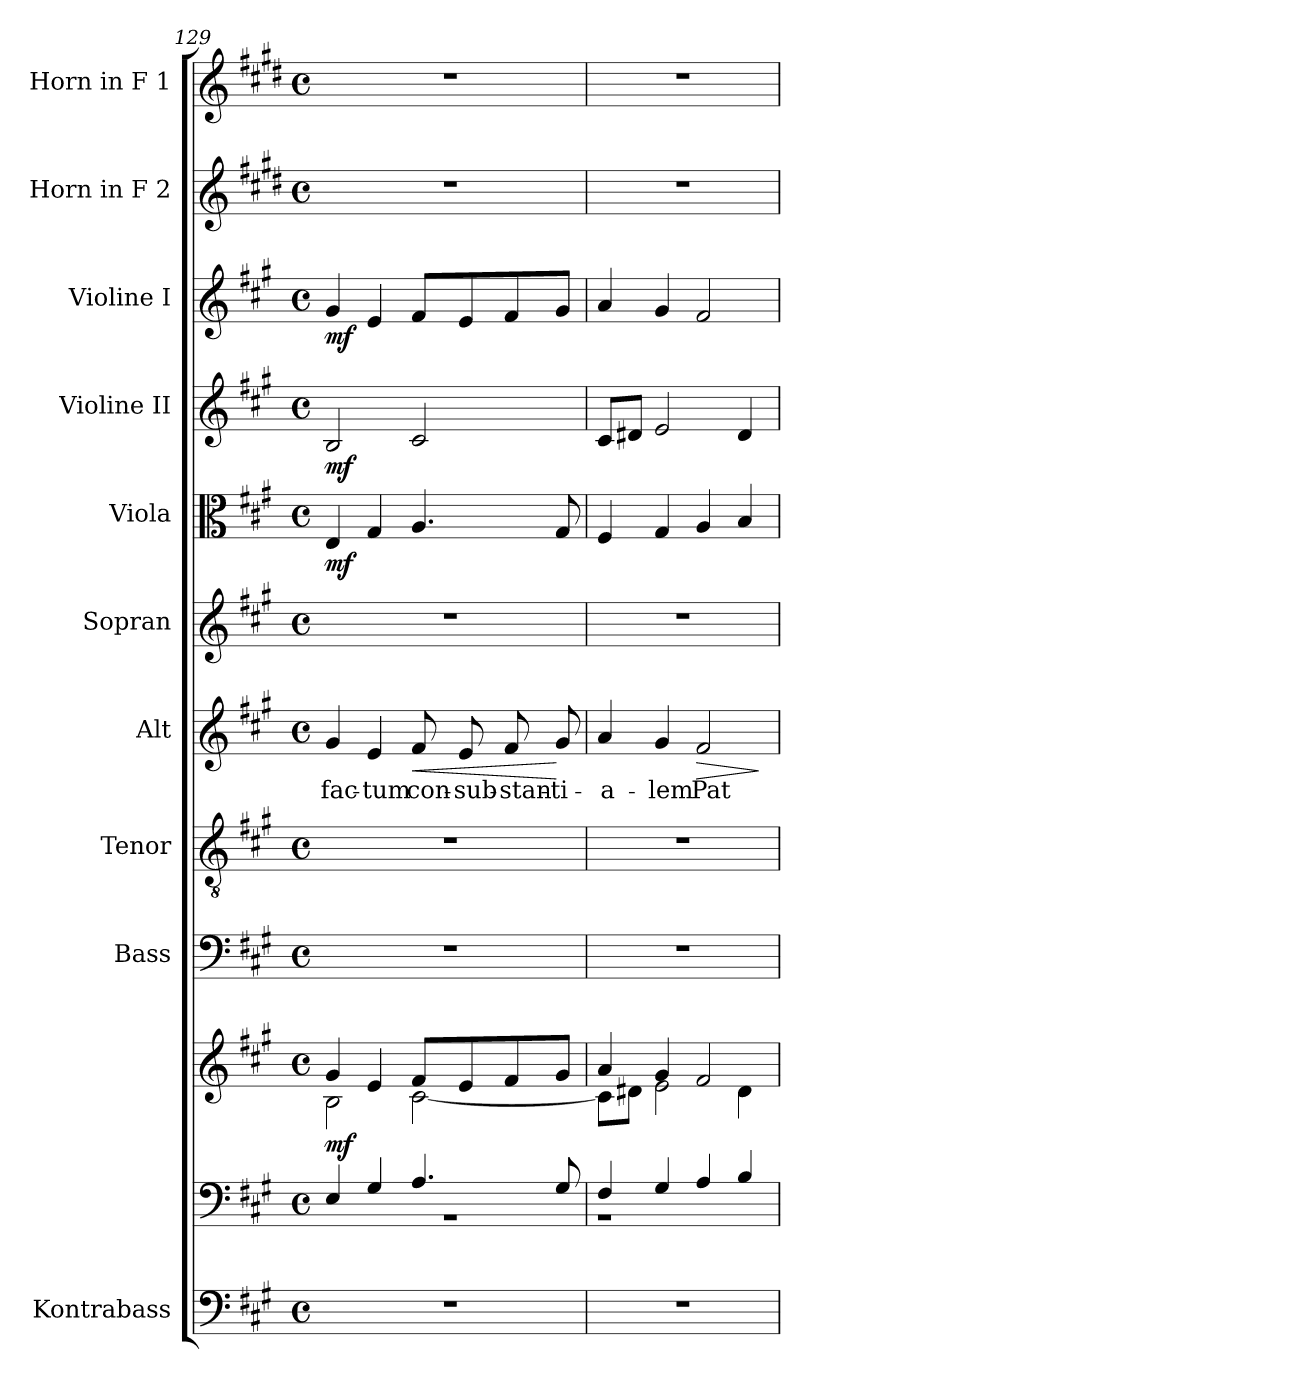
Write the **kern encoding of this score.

**kern	**kern	**kern	**dynam	**kern	**kern	**kern	**text	**dynam	**kern	**kern	**dynam	**kern	**dynam	**kern	**dynam	**kern	**kern
*part11	*part10	*part10	*part10	*part9	*part8	*part7	*part7	*part7	*part6	*part5	*part5	*part4	*part4	*part3	*part3	*part2	*part1
*staff12	*staff11	*staff10	*staff10/11	*staff9	*staff8	*staff7	*staff7	*staff7	*staff6	*staff5	*staff5	*staff4	*staff4	*staff3	*staff3	*staff2	*staff1
*I"Kontrabass	*	*	*	*I"Bass	*I"Tenor	*I"Alt	*	*	*I"Sopran	*I"Viola	*	*I"Violine II	*	*I"Violine I	*	*I"Horn in F 2	*I"Horn in F 1
*I'Kb.	*	*	*	*I'B.	*I'T.	*I'A.	*	*	*I'S.	*I'Vla.	*	*I'Vl. II	*	*I'Vl. I	*	*	*
*clefF4	*clefF4	*clefG2	*	*clefF4	*clefGv2	*clefG2	*	*	*clefG2	*clefC3	*	*clefG2	*	*clefG2	*	*clefG2	*clefG2
*ITrd7c12	*	*	*	*	*	*	*	*	*	*	*	*	*	*	*	*ITrd4c7	*ITrd4c7
*k[f#c#g#]	*k[f#c#g#]	*k[f#c#g#]	*	*k[f#c#g#]	*k[f#c#g#]	*k[f#c#g#]	*	*	*k[f#c#g#]	*k[f#c#g#]	*	*k[f#c#g#]	*	*k[f#c#g#]	*	*k[f#c#g#]	*k[f#c#g#]
*A:	*A:	*A:	*	*A:	*A:	*A:	*	*	*A:	*A:	*	*A:	*	*A:	*	*A:	*A:
*M4/4	*M4/4	*M4/4	*	*M4/4	*M4/4	*M4/4	*	*	*M4/4	*M4/4	*	*M4/4	*	*M4/4	*	*M4/4	*M4/4
*met(c)	*met(c)	*met(c)	*	*met(c)	*met(c)	*met(c)	*	*	*met(c)	*met(c)	*	*met(c)	*	*met(c)	*	*met(c)	*met(c)
=129	=129	=129	=129	=129	=129	=129	=129	=129	=129	=129	=129	=129	=129	=129	=129	=129	=129
*	*^	*^	*	*	*	*	*	*	*	*	*	*	*	*	*	*	*
!	!	!	!	!	!LO:DY:b	!	!	!	!LO:LY:b	!	!	!	!LO:DY:b	!	!LO:DY:b	!	!LO:DY:b	!	!
1r	4E/	1rBB	4g#/	2B\	mf	1r	1r	4g#/	fac-	.	1r	4E/	mf	2B/	mf	4g#/	mf	1r	1r
!	!	!	!	!	!	!	!	!	!LO:LY:b	!	!	!	!	!	!	!	!	!	!
.	4G#/	.	4e/	.	.	.	.	4e/	-tum	.	.	4G#/	.	.	.	4e/	.	.	.
!	!	!	!	!	!	!	!	!	!LO:LY:b	!LO:HP:b	!	!	!	!	!	!	!	!	!
.	4.A/	.	8f#/L	[<2c#\	.	.	.	8f#/	con-	<	.	4.A/	.	2c#/	.	8f#/L	.	.	.
!	!	!	!	!	!	!	!	!	!LO:LY:b	!	!	!	!	!	!	!	!	!	!
.	.	.	8e/	.	.	.	.	8e/	-sub-	.	.	.	.	.	.	8e/	.	.	.
!	!	!	!	!	!	!	!	!	!LO:LY:b	!	!	!	!	!	!	!	!	!	!
.	.	.	8f#/	.	.	.	.	8f#/	-stan-	.	.	.	.	.	.	8f#/	.	.	.
!	!	!	!	!	!	!	!	!	!LO:LY:b	!	!	!	!	!	!	!	!	!	!
.	8G#/	.	8g#/J	.	.	.	.	8g#/	-ti-	[	.	8G#/	.	.	.	8g#/J	.	.	.
=130	=130	=130	=130	=130	=130	=130	=130	=130	=130	=130	=130	=130	=130	=130	=130	=130	=130	=130	=130
!	!	!	!	!	!	!	!	!	!LO:LY:b	!	!	!	!	!	!	!	!	!	!
1r	4F#/	1rBB	4a/	8c#\L]	.	1r	1r	4a/	-a-	.	1r	4F#/	.	8c#/L	.	4a/	.	1r	1r
.	.	.	.	8d#X\J	.	.	.	.	.	.	.	.	.	8d#X/J	.	.	.	.	.
!	!	!	!	!	!	!	!	!	!LO:LY:b	!	!	!	!	!	!	!	!	!	!
.	4G#/	.	4g#/	2e\	.	.	.	4g#/	-lem	.	.	4G#/	.	2e/	.	4g#/	.	.	.
!	!	!	!	!	!	!	!	!	!LO:LY:b	!LO:HP:b	!	!	!	!	!	!	!	!	!
.	4A/	.	2f#/	.	.	.	.	2f#/	Pat-	>	.	4A/	.	.	.	2f#/	.	.	.
.	4B/	.	.	4d#\	.	.	.	.	.	.	.	4B/	.	4d#/	.	.	.	.	.
*	*v	*v	*	*	*	*	*	*	*	*	*	*	*	*	*	*	*	*	*
*	*	*v	*v	*	*	*	*	*	*	*	*	*	*	*	*	*	*	*
.	.	.	.	.	.	.	.	]	.	.	.	.	.	.	.	.	.
=	=	=	=	=	=	=	=	=	=	=	=	=	=	=	=	=	=
*-	*-	*-	*-	*-	*-	*-	*-	*-	*-	*-	*-	*-	*-	*-	*-	*-	*-
